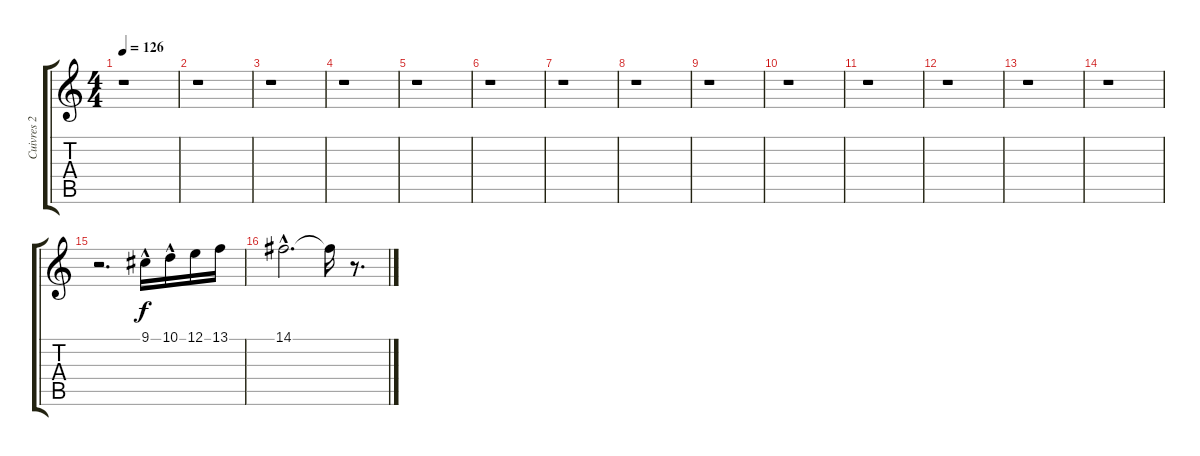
\track ("Cuivres 2" "Cuivres 2") {instrument trumpet}
\staff {score tabs}
\tuning (E4 B3 G3 D3 A2 E2) {hide}
\ts (4 4)
\tempo 126
\clef g2
\ks c
r.1{dy mf} |
r.1 |
r.1 |
r.1 |
r.1 |
r.1 |
r.1 |
r.1 |
r.1 |
r.1 |
r.1 |
r.1 |
r.1 |
r.1 |
r.2{d} 9.1{hac}.16{dy f} 10.1{hac}.16 12.1.16 13.1.16 |
14.1{hac}.2{d volume 4} 14.1{t}.16 r.8{d}
